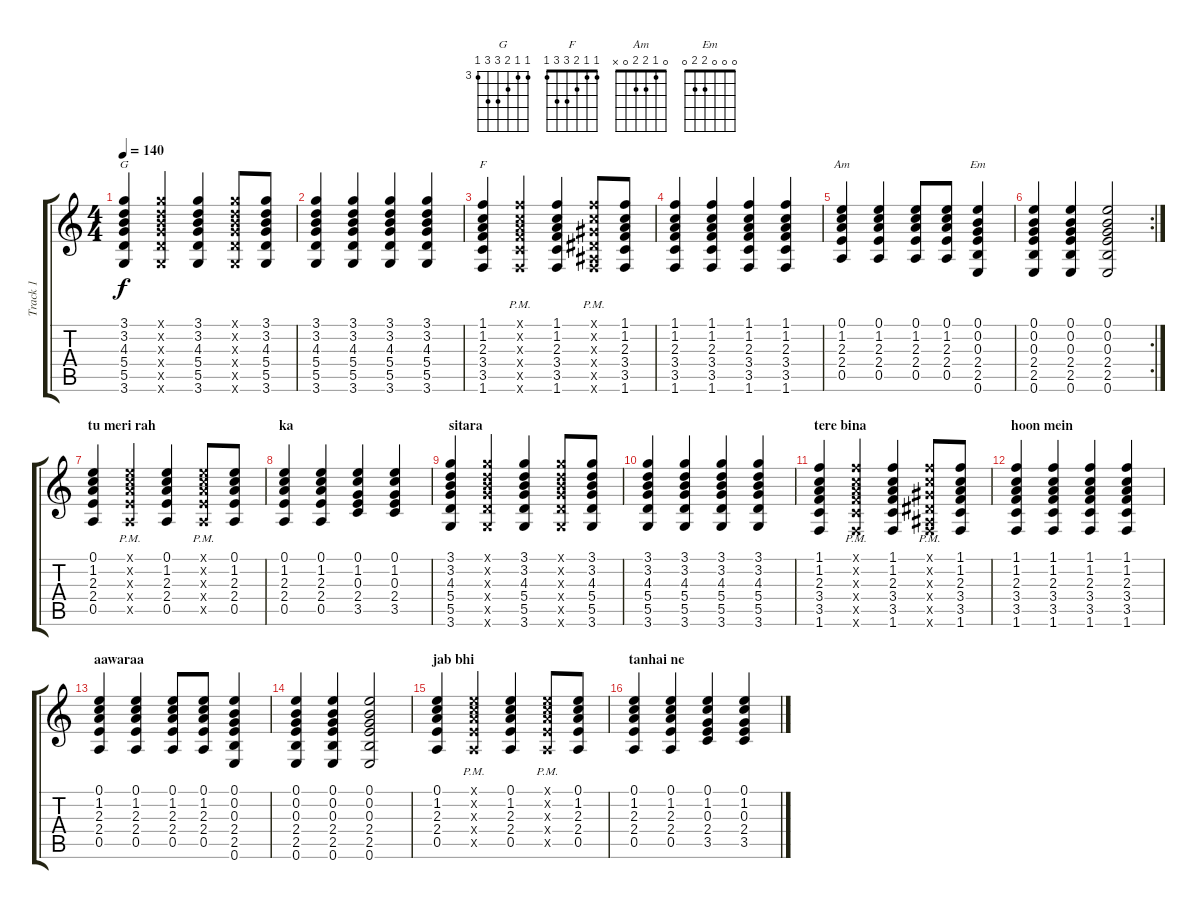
\track ("Track 1" "Track 1") {instrument acousticguitarsteel}
\staff {score tabs}
\tuning (E4 B3 G3 D3 A2 E2) {hide}
\chord ("G" 3 3 4 5 5 3) {firstfret 3}
\chord ("F" 1 1 2 3 3 1)
\chord ("Am" 0 1 2 2 0 x)
\chord ("Em" 0 0 0 2 2 0)
\ts (4 4)
\tempo 140
\clef g2
\ks c
(3.1 3.2 4.3 5.4 5.5 3.6).4{ch "G" dy f} (3.1{x} 3.2{x} 4.3{x} 5.4{x} 5.5{x} 3.6{x}).4 (3.1 3.2 4.3 5.4 5.5 3.6).4 (3.1{x} 3.2{x} 4.3{x} 5.4{x} 5.5{x} 3.6{x}).8 (3.1 3.2 4.3 5.4 5.5 3.6).8 |
(3.1 3.2 4.3 5.4 5.5 3.6).4 (3.1 3.2 4.3 5.4 5.5 3.6).4 (3.1 3.2 4.3 5.4 5.5 3.6).4 (3.1 3.2 4.3 5.4 5.5 3.6).4 |
(1.1 1.2 2.3 3.4 3.5 1.6).4{ch "F"} (1.1{x} 1.2{pm x} 2.3{x} 3.4{x} 3.5{x} 1.6{x}).4 (1.1 1.2 2.3 3.4 3.5 1.6).4 (1.1{x} 1.2{pm x} 1.3{x} 1.4{x} 1.5{x} 1.6{x}).8 (1.1 1.2 2.3 3.4 3.5 1.6).8 |
(1.1 1.2 2.3 3.4 3.5 1.6).4 (1.1 1.2 2.3 3.4 3.5 1.6).4 (1.1 1.2 2.3 3.4 3.5 1.6).4 (1.1 1.2 2.3 3.4 3.5 1.6).4 |
(0.1 1.2 2.3 2.4 0.5).4{ch "Am"} (0.1 1.2 2.3 2.4 0.5).4 (0.1 1.2 2.3 2.4 0.5).8 (0.1 1.2 2.3 2.4 0.5).8 (0.1 0.2 0.3 2.4 2.5 0.6).4{ch "Em"} |
\rc 2
(0.1 0.2 0.3 2.4 2.5 0.6).4 (0.1 0.2 0.3 2.4 2.5 0.6).4 (0.1 0.2 0.3 2.4 2.5 0.6).2 |
\section ("" "tu meri rah")
(0.1 1.2 2.3 2.4 0.5).4 (0.1{x} 1.2{x} 2.3{x} 2.4{x} 0.5{pm x}).4 (0.1 1.2 2.3 2.4 0.5).4 (0.1{x} 1.2{x} 2.3{x} 2.4{x} 0.5{pm x}).8 (0.1 1.2 2.3 2.4 0.5).8 |
\section ("" "ka")
(0.1 1.2 2.3 2.4 0.5).4 (0.1 1.2 2.3 2.4 0.5).4 (0.1 1.2 0.3 2.4 3.5).4 (0.1 1.2 0.3 2.4 3.5).4 |
\section ("" " sitara")
(3.1 3.2 4.3 5.4 5.5 3.6).4 (3.1{x} 3.2{x} 4.3{x} 5.4{x} 5.5{x} 3.6{x}).4 (3.1 3.2 4.3 5.4 5.5 3.6).4 (3.1{x} 3.2{x} 4.3{x} 5.4{x} 5.5{x} 3.6{x}).8 (3.1 3.2 4.3 5.4 5.5 3.6).8 |
(3.1 3.2 4.3 5.4 5.5 3.6).4 (3.1 3.2 4.3 5.4 5.5 3.6).4 (3.1 3.2 4.3 5.4 5.5 3.6).4 (3.1 3.2 4.3 5.4 5.5 3.6).4 |
\section ("" "tere bina ")
(1.1 1.2 2.3 3.4 3.5 1.6).4 (1.1{x} 1.2{pm x} 2.3{x} 3.4{x} 3.5{x} 1.6{x}).4 (1.1 1.2 2.3 3.4 3.5 1.6).4 (1.1{x} 1.2{pm x} 1.3{x} 1.4{x} 1.5{x} 1.6{x}).8 (1.1 1.2 2.3 3.4 3.5 1.6).8 |
\section ("" "hoon mein")
(1.1 1.2 2.3 3.4 3.5 1.6).4 (1.1 1.2 2.3 3.4 3.5 1.6).4 (1.1 1.2 2.3 3.4 3.5 1.6).4 (1.1 1.2 2.3 3.4 3.5 1.6).4 |
\section ("" "aawaraa")
(0.1 1.2 2.3 2.4 0.5).4 (0.1 1.2 2.3 2.4 0.5).4 (0.1 1.2 2.3 2.4 0.5).8 (0.1 1.2 2.3 2.4 0.5).8 (0.1 0.2 0.3 2.4 2.5 0.6).4 |
(0.1 0.2 0.3 2.4 2.5 0.6).4 (0.1 0.2 0.3 2.4 2.5 0.6).4 (0.1 0.2 0.3 2.4 2.5 0.6).2 |
\section ("" "jab bhi")
(0.1 1.2 2.3 2.4 0.5).4 (0.1{x} 1.2{x} 2.3{x} 2.4{x} 0.5{pm x}).4 (0.1 1.2 2.3 2.4 0.5).4 (0.1{x} 1.2{x} 2.3{x} 2.4{x} 0.5{pm x}).8 (0.1 1.2 2.3 2.4 0.5).8 |
\section ("" "tanhai ne")
(0.1 1.2 2.3 2.4 0.5).4 (0.1 1.2 2.3 2.4 0.5).4 (0.1 1.2 0.3 2.4 3.5).4 (0.1 1.2 0.3 2.4 3.5).4
